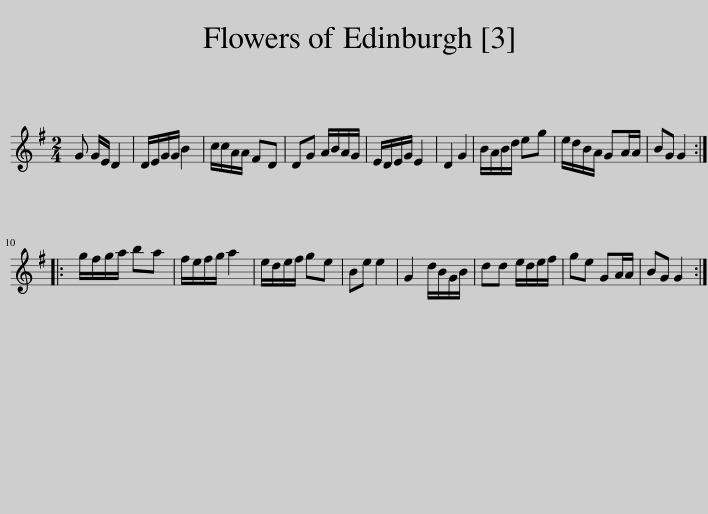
X:1
L:1/8
M:2/4
I:linebreak $
K:G
V:1 treble
V:1
 G G/E/ D2 | D/E/G/G/ B2 | c/c/A/A/ FD | DG A/B/A/G/ | E/D/E/G/ E2 | %5
 D2 G2 | B/A/B/d/ eg | e/d/B/A/ GA/A/ | BG G2 ::$ g/f/g/a/ ba | %10
 f/e/f/g/ a2 | e/d/e/f/ ge | Be e2 | G2 d/B/G/B/ | dd e/d/e/f/ | %15
 ge GA/A/ | BG G2 :| %17
